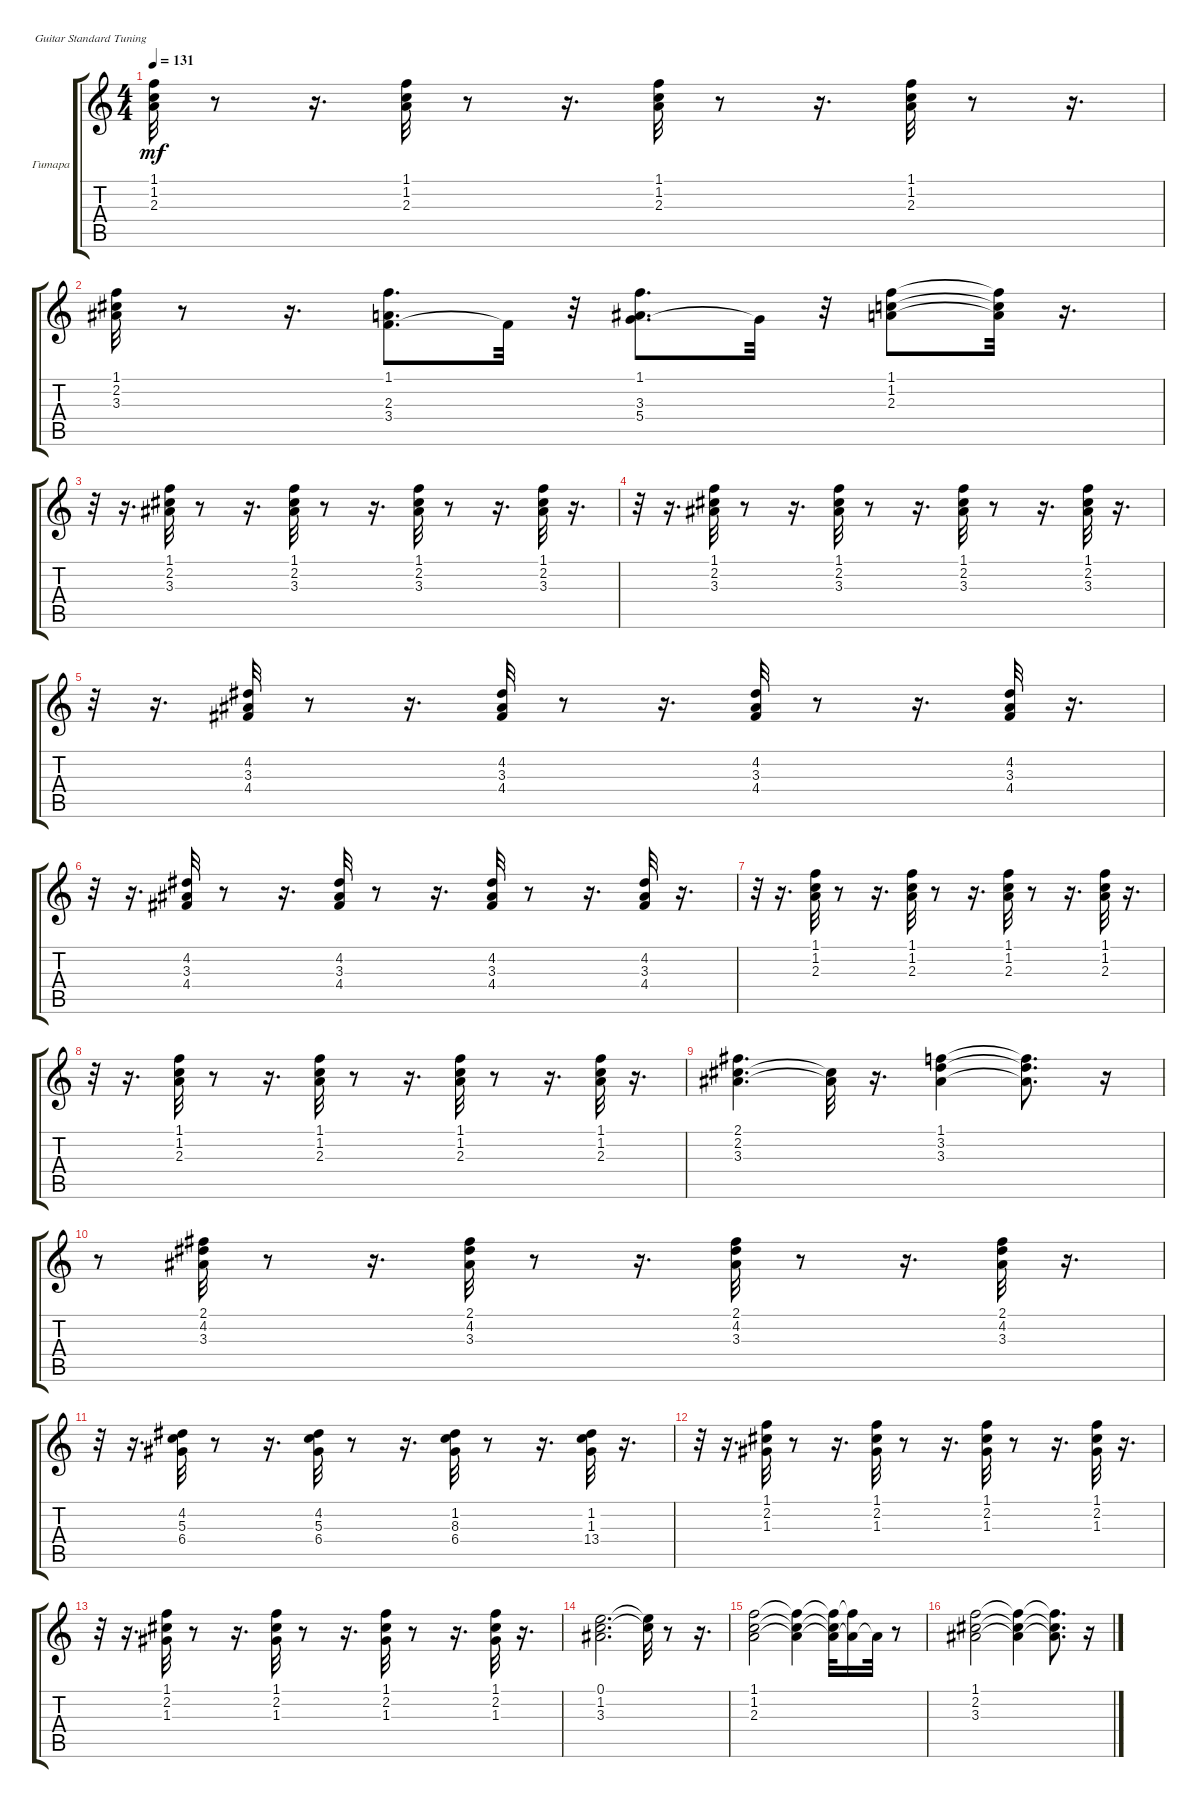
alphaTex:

\bracketExtendMode groupsimilarinstruments
\firstSystemTrackNameOrientation horizontal
\otherSystemsTrackNameOrientation horizontal
\track ("Акустика" "Гитара") {instrument acousticguitarsteel}
\staff {score tabs}
\tuning (E4 B3 G3 D3 A2 E2)
\ts (4 4)
\tempo 131
\clef g2
\ks c
(1.1 1.2 2.3).32{dy mf} r.8 r.16{d} (1.1 2.3 1.2).32 r.8 r.16{d} (1.1 1.2 2.3).32 r.8 r.16{d} (1.2 1.1 2.3).32 r.8 r.16{d} |
(3.3 2.2 1.1).32 r.8 r.16{d} (1.1 2.3 3.4).8{d} 3.4{t}.32 r.32 (3.3 1.1 5.4).8{d} 5.4{t}.32 r.32 (1.1 2.3 1.2).8 (1.1{t} 2.3{t} 1.2{t}).32 r.16{d} |
r.32 r.16{d} (3.3 1.1 2.2).32 r.8 r.16{d} (2.2 3.3 1.1).32 r.8 r.16{d} (3.3 2.2 1.1).32 r.8 r.16{d} (3.3 2.2 1.1).32 r.16{d} |
r.32 r.16{d} (3.3 2.2 1.1).32 r.8 r.16{d} (3.3 2.2 1.1).32 r.8 r.16{d} (3.3 2.2 1.1).32 r.8 r.16{d} (2.2 3.3 1.1).32 r.16{d} |
r.32 r.16{d} (4.2 4.4 3.3).32 r.8 r.16{d} (3.3 4.2 4.4).32 r.8 r.16{d} (3.3 4.4 4.2).32 r.8 r.16{d} (4.4 3.3 4.2).32 r.16{d} |
r.32 r.16{d} (4.4 3.3 4.2).32 r.8 r.16{d} (3.3 4.2 4.4).32 r.8 r.16{d} (3.3 4.2 4.4).32 r.8 r.16{d} (4.4 3.3 4.2).32 r.16{d} |
r.32 r.16{d} (1.2 1.1 2.3).32 r.8 r.16{d} (1.1 1.2 2.3).32 r.8 r.16{d} (1.2 1.1 2.3).32 r.8 r.16{d} (1.2 1.1 2.3).32 r.16{d} |
r.32 r.16{d} (1.2 1.1 2.3).32 r.8 r.16{d} (1.2 1.1 2.3).32 r.8 r.16{d} (1.1 1.2 2.3).32 r.8 r.16{d} (1.1 2.3 1.2).32 r.16{d} |
(2.2 3.3 2.1).4{d} (2.2{t} 3.3{t}).32 r.16{d} (1.1 3.3 3.2).4 (1.1{t} 3.3{t} 3.2{t}).8{d} r.16 |
r.8 (3.3 2.1 4.2).32 r.8 r.16{d} (2.1 3.3 4.2).32 r.8 r.16{d} (3.3 2.1 4.2).32 r.8 r.16{d} (3.3 2.1 4.2).32 r.16{d} |
r.32 r.16{d} (4.2 5.3 6.4).32 r.8 r.16{d} (4.2 5.3 6.4).32 r.8 r.16{d} (1.2 8.3 6.4).32 r.8 r.16{d} (1.3 1.2 13.4).32 r.16{d} |
r.32 r.16{d} (2.2 1.3 1.1).32 r.8 r.16{d} (2.2 1.3 1.1).32 r.8 r.16{d} (1.3 2.2 1.1).32 r.8 r.16{d} (2.2 1.3 1.1).32 r.16{d} |
r.32 r.16{d} (2.2 1.1 1.3).32 r.8 r.16{d} (2.2 1.1 1.3).32 r.8 r.16{d} (2.2 1.3 1.1).32 r.8 r.16{d} (2.2 1.3 1.1).32 r.16{d} |
(1.2 0.1 3.3).2{d} (1.2{t} 0.1{t}).32 r.8 r.16{d} |
(1.2 1.1 2.3).2 (1.2{t} 1.1{t} 2.3{t}).4 (1.2{t} 1.1{t} 2.3{t}).32 (1.1{t} 2.3{t}).16 2.3{t}.32 r.8 |
(3.3 2.2 1.1).2 (3.3{t} 2.2{t} 1.1{t}).4 (3.3{t} 2.2{t} 1.1{t}).8{d} r.16
